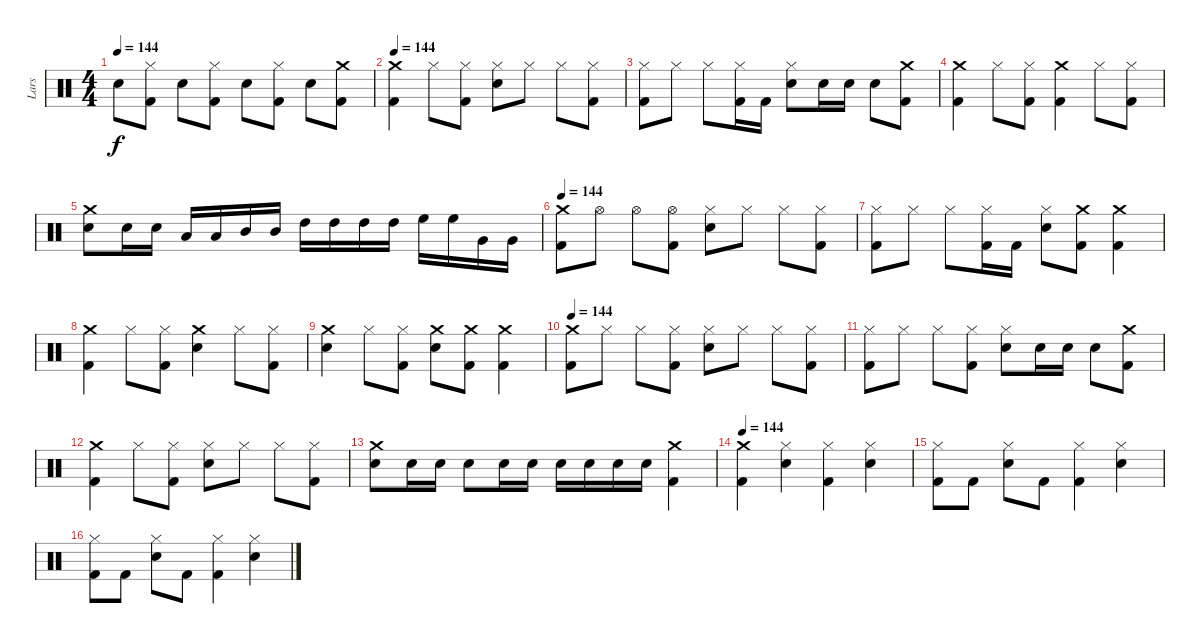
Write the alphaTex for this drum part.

\track ("Lars" "Lars") {instrument percussion}
\staff {score}
\articulation defaults
\ts (4 4)
\tempo 144
\clef neutral
\ks c "Snare (hit) 2".8{dy f}
("Kick (hit) 2" "Hi-Hat (closed)").8 "Snare (hit) 2".8 ("Kick (hit) 2" "Hi-Hat (closed)").8 "Snare (hit) 2".8 ("Hi-Hat (closed)" "Kick (hit) 2").8 "Snare (hit) 2".8 ("Crash medium (hit)" "Kick (hit) 2").8 |
\tempo 144
("Kick (hit) 2" "Crash medium (hit)").4 "Hi-Hat (closed)".8 ("Kick (hit) 2" "Hi-Hat (closed)").8 ("Snare (hit) 2" "Hi-Hat (closed)").8 "Hi-Hat (closed)".8 "Hi-Hat (closed)".8 ("Kick (hit) 2" "Hi-Hat (closed)").8 |
("Kick (hit) 2" "Hi-Hat (closed)").8 "Hi-Hat (closed)".8 "Hi-Hat (closed)".8 ("Kick (hit) 2" "Hi-Hat (closed)").16 "Kick (hit) 2".16 ("Snare (hit) 2" "Hi-Hat (closed)").8 "Snare (hit) 2".16 "Snare (hit) 2".16 "Snare (hit) 2".8 ("Crash medium (hit)" "Kick (hit) 2").8 |
("Kick (hit) 2" "Crash medium (hit)").4 "Hi-Hat (closed)".8 ("Kick (hit) 2" "Hi-Hat (closed)").8 ("Kick (hit) 2" "Crash medium (hit)").4 "Hi-Hat (closed)".8 ("Kick (hit) 2" "Hi-Hat (closed)").8 |
("Snare (hit) 2" "Crash medium (hit)").8 "Snare (hit) 2".16 "Snare (hit) 2".16 "Low Tom (hit)".16 "Low Tom (hit)".16 "Mid Tom (hit)".16 "Mid Tom (hit)".16 "High Tom (hit)".16 "High Tom (hit)".16 "High Tom (hit)".16 "High Tom (hit)".16 "High Floor Tom (hit)".16 "High Floor Tom (hit)".16 "Very Low Tom (hit)".16 "Very Low Tom (hit)".16 |
\tempo 144
("Kick (hit) 2" "Crash medium (hit)").8 "Hi-Hat (open)".8 "Hi-Hat (open)".8 ("Kick (hit) 2" "Hi-Hat (open)").8 ("Snare (hit) 2" "Hi-Hat (closed)").8 "Hi-Hat (closed)".8 "Hi-Hat (closed)".8 ("Kick (hit) 2" "Hi-Hat (closed)").8 |
("Kick (hit) 2" "Hi-Hat (closed)").8 "Hi-Hat (closed)".8 "Hi-Hat (closed)".8 ("Kick (hit) 2" "Hi-Hat (closed)").16 "Kick (hit) 2".16 ("Snare (hit) 2" "Hi-Hat (closed)").8 ("Kick (hit) 2" "Crash medium (hit)").8 ("Kick (hit) 2" "Crash medium (hit)").4 |
("Kick (hit) 2" "Crash medium (hit)").4 "Hi-Hat (closed)".8 ("Kick (hit) 2" "Hi-Hat (closed)").8 ("Snare (hit) 2" "Crash medium (hit)").4 "Hi-Hat (closed)".8 ("Kick (hit) 2" "Hi-Hat (closed)").8 |
("Snare (hit) 2" "Crash medium (hit)").4 "Hi-Hat (closed)".8 ("Kick (hit) 2" "Hi-Hat (closed)").8 ("Snare (hit) 2" "Crash medium (hit)").8 ("Kick (hit) 2" "Crash medium (hit)").8 ("Crash medium (hit)" "Kick (hit) 2").4 |
\tempo 144
("Crash medium (hit)" "Kick (hit) 2").8 "Hi-Hat (closed)".8 "Hi-Hat (closed)".8 ("Kick (hit) 2" "Hi-Hat (closed)").8 ("Snare (hit) 2" "Hi-Hat (closed)").8 "Hi-Hat (closed)".8 "Hi-Hat (closed)".8 ("Kick (hit) 2" "Hi-Hat (closed)").8 |
("Hi-Hat (closed)" "Kick (hit) 2").8 "Hi-Hat (closed)".8 "Hi-Hat (closed)".8 ("Kick (hit) 2" "Hi-Hat (closed)").8 ("Snare (hit) 2" "Hi-Hat (closed)").8 "Snare (hit) 2".16 "Snare (hit) 2".16 "Snare (hit) 2".8 ("Kick (hit) 2" "Crash medium (hit)").8 |
("Kick (hit) 2" "Crash medium (hit)").4 "Hi-Hat (closed)".8 ("Hi-Hat (closed)" "Kick (hit) 2").8 ("Hi-Hat (closed)" "Snare (hit) 2").8 "Hi-Hat (closed)".8 "Hi-Hat (closed)".8 ("Hi-Hat (closed)" "Kick (hit) 2").8 |
("Snare (hit) 2" "Crash medium (hit)").8 "Snare (hit) 2".16 "Snare (hit) 2".16 "Snare (hit) 2".8 "Snare (hit) 2".16 "Snare (hit) 2".16 "Snare (hit) 2".16 "Snare (hit) 2".16 "Snare (hit) 2".16 "Snare (hit) 2".16 ("Crash medium (hit)" "Kick (hit) 2").4 |
\tempo 144
("Kick (hit) 2" "Crash medium (hit)").4 ("Hi-Hat (closed)" "Snare (hit) 2").4 ("Kick (hit) 2" "Hi-Hat (closed)").4 ("Snare (hit) 2" "Hi-Hat (closed)").4 |
("Kick (hit) 2" "Hi-Hat (closed)").8 "Kick (hit) 2".8 ("Snare (hit) 2" "Hi-Hat (closed)").8 "Kick (hit) 2".8 ("Kick (hit) 2" "Hi-Hat (closed)").4 ("Snare (hit) 2" "Hi-Hat (closed)").4 |
("Kick (hit) 2" "Hi-Hat (closed)").8 "Kick (hit) 2".8 ("Snare (hit) 2" "Hi-Hat (closed)").8 "Kick (hit) 2".8 ("Kick (hit) 2" "Hi-Hat (closed)").4 ("Snare (hit) 2" "Hi-Hat (closed)").4
